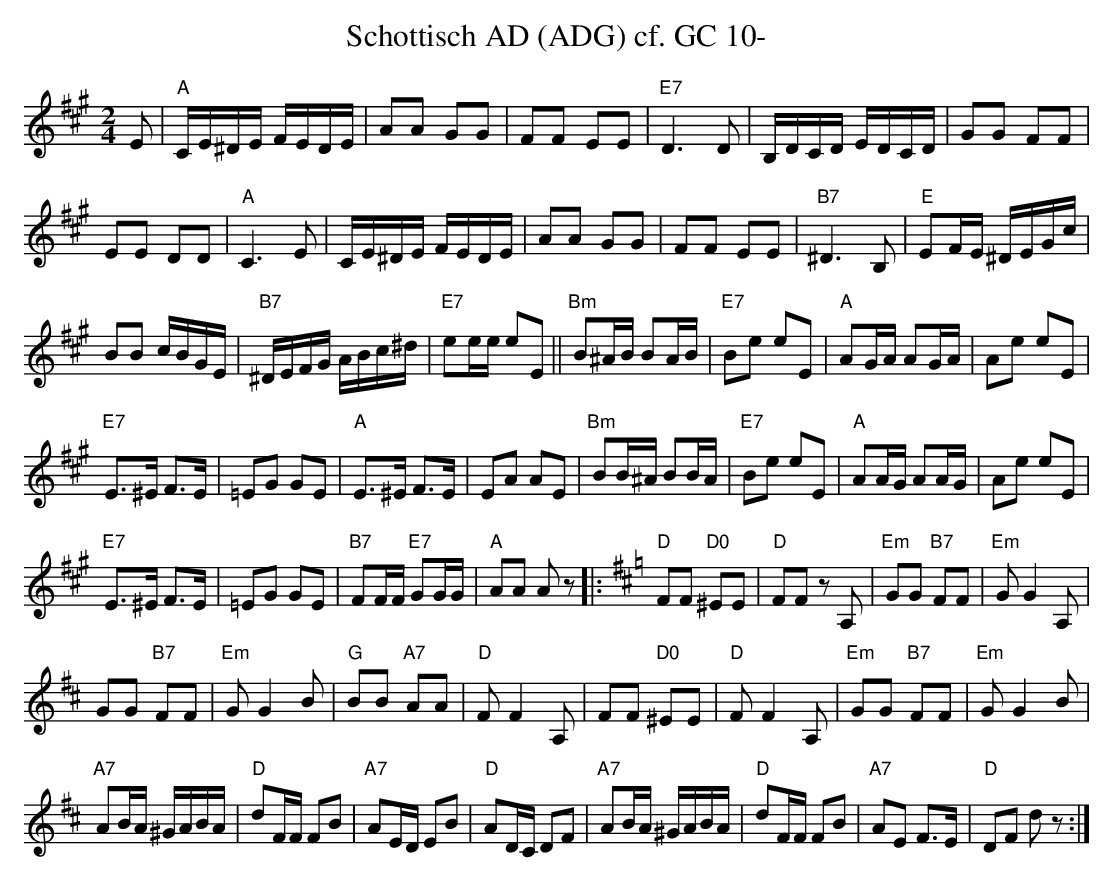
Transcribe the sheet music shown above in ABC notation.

X:1
T:Schottisch AD (ADG) cf. GC 10-
M:2/4
L:1/16
K:Amaj%%MIDI gchordon
E2 | "A"CE^DE FEDE | A2A2 G2G2 | F2F2 E2E2 | "E7"D6D2 | B,DCD EDCD | G2G2 F2F2 |
E2E2 D2D2 | "A"C6E2 | CE^DE FEDE | A2A2 G2G2 | F2F2 E2E2 | "B7"^D6B,2 | "E"E2FE ^DEGc |
B2B2 cBGE | "B7"^DEFG ABc^d | "E7"e2ee e2E2 || "Bm"B2^AB B2AB | "E7"B2e2 e2E2 | "A"A2GA A2GA | A2e2 e2E2 |
[L:1/8] "E7"E>^E F>E | =EG GE | "A"E>^E F>E | EA AE | "Bm"BB/2^A/2 BB/2A/2 | "E7"Be eE | "A"AA/2G/2 AA/2G/2 | Ae eE |
"E7"E>^E F>E | =EG GE | "B7"FF/2F/2 "E7"GG/2G/2 | "A"AA Az |: [K:Dmaj] "D"FF "D0"^EE | "D"FF zA, | "Em"GG "B7"FF | "Em"GG2A, |
GG "B7"FF | "Em"GG2B | "G"BB "A7"AA | "D"FF2A, | FF "D0"^EE | "D"FF2A, | "Em"GG "B7"FF | "Em"GG2B |
"A7"AB/2A/2 ^G/2A/2B/2A/2 | "D"dF/2F/2 FB | "A7"AE/2D/2 EB | "D"AD/2C/2 DF | "A7"AB/2A/2 ^G/2A/2B/2A/2 | "D"dF/2F/2 FB | "A7"AE F>E | "D"DF dz :|
